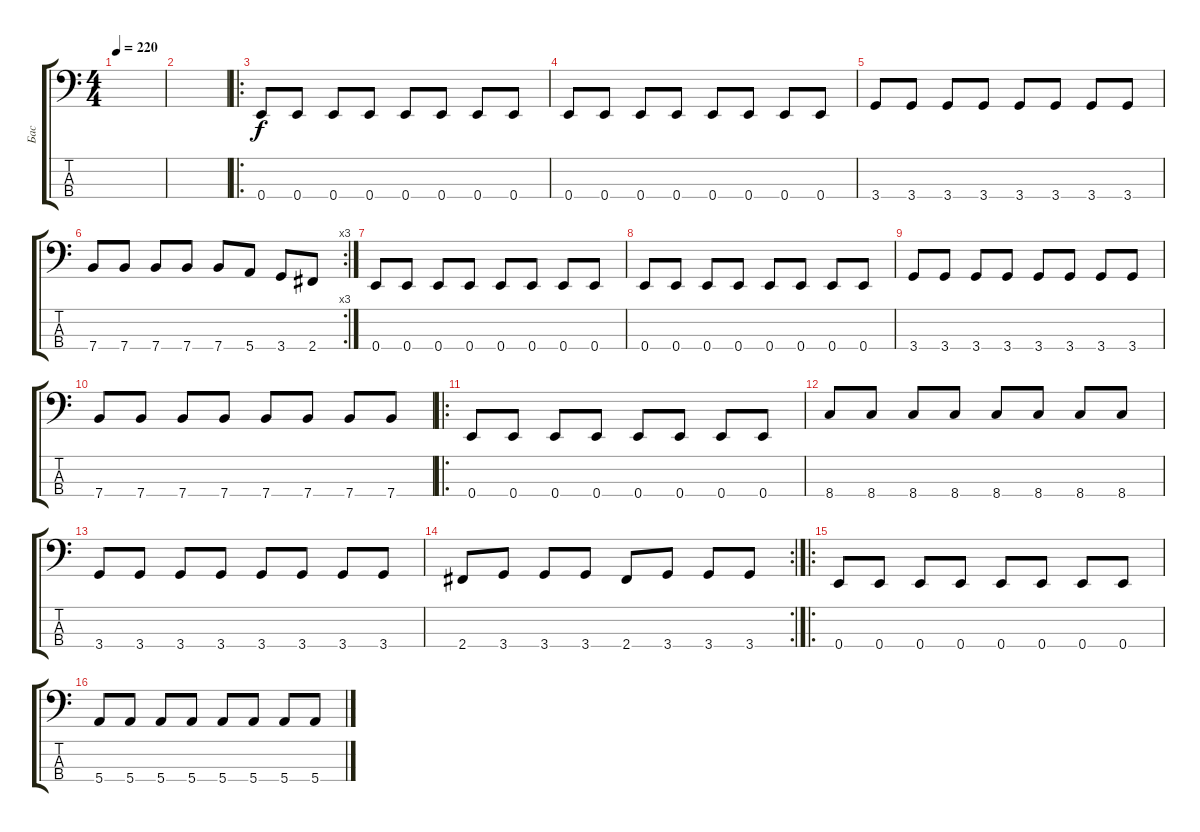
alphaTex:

\track ("Бас" "Бас") {instrument electricbasspick}
\staff {score tabs}
\tuning (G2 D2 A1 E1) {hide}
\ts (4 4)
\tempo 220
\clef f4
\ks c
|
|
\ro
0.4.8 0.4.8 0.4.8 0.4.8 0.4.8 0.4.8 0.4.8 0.4.8 |
0.4.8 0.4.8 0.4.8 0.4.8 0.4.8 0.4.8 0.4.8 0.4.8 |
3.4.8 3.4.8 3.4.8 3.4.8 3.4.8 3.4.8 3.4.8 3.4.8 |
\rc 3
7.4.8 7.4.8 7.4.8 7.4.8 7.4.8 5.4.8 3.4.8 2.4.8 |
0.4.8 0.4.8 0.4.8 0.4.8 0.4.8 0.4.8 0.4.8 0.4.8 |
0.4.8 0.4.8 0.4.8 0.4.8 0.4.8 0.4.8 0.4.8 0.4.8 |
3.4.8 3.4.8 3.4.8 3.4.8 3.4.8 3.4.8 3.4.8 3.4.8 |
7.4.8 7.4.8 7.4.8 7.4.8 7.4.8 7.4.8 7.4.8 7.4.8 |
\ro
0.4.8 0.4.8 0.4.8 0.4.8 0.4.8 0.4.8 0.4.8 0.4.8 |
8.4.8 8.4.8 8.4.8 8.4.8 8.4.8 8.4.8 8.4.8 8.4.8 |
3.4.8 3.4.8 3.4.8 3.4.8 3.4.8 3.4.8 3.4.8 3.4.8 |
\rc 2
2.4.8 3.4.8 3.4.8 3.4.8 2.4.8 3.4.8 3.4.8 3.4.8 |
\ro
0.4.8 0.4.8 0.4.8 0.4.8 0.4.8 0.4.8 0.4.8 0.4.8 |
5.4.8 5.4.8 5.4.8 5.4.8 5.4.8 5.4.8 5.4.8 5.4.8
